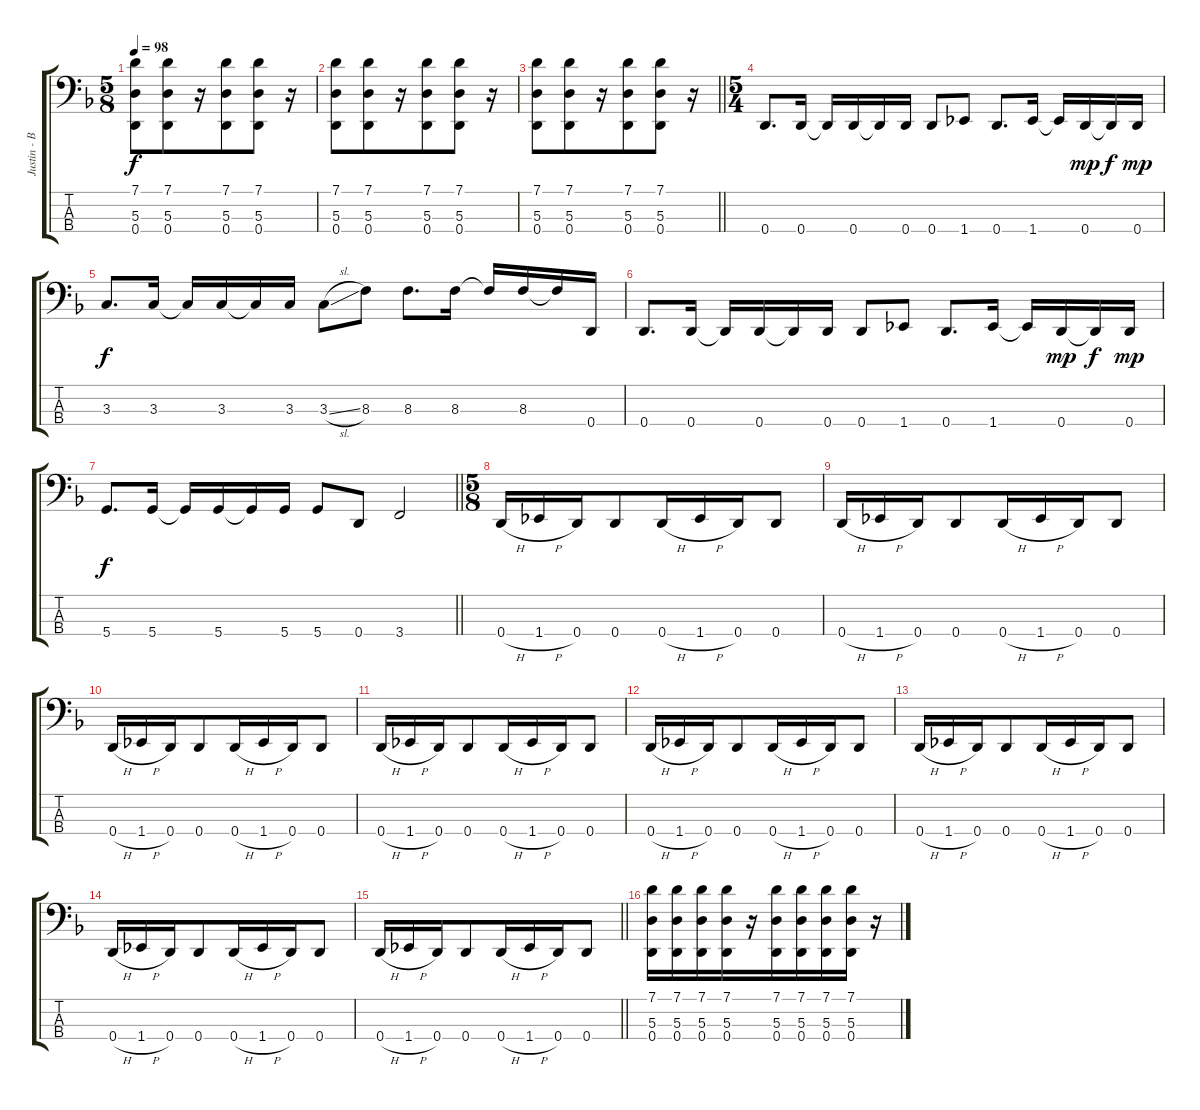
\track ("Justin - Bass" "Justin - B") {instrument electricbasspick}
\staff {score tabs}
\tuning (G2 D2 A1 D1) {hide}
\ts (5 8)
\tempo 98
\clef f4
\ks dminor
(7.1 5.3 0.4).8{dy f beam merge} (7.1 5.3 0.4).8 r.16 (7.1 5.3 0.4).8{beam merge} (7.1 5.3 0.4).8 r.16 |
(7.1 5.3 0.4).8{beam merge} (7.1 5.3 0.4).8 r.16 (7.1 5.3 0.4).8{beam merge} (7.1 5.3 0.4).8 r.16 |
\barLineRight lightlight
(7.1 5.3 0.4).8{beam merge} (7.1 5.3 0.4).8 r.16 (7.1 5.3 0.4).8{beam merge} (7.1 5.3 0.4).8 r.16 |
\ts (5 4)
0.4.8{d} 0.4.16 0.4{t}.16 0.4.16 0.4{t}.16 0.4.16 0.4.8 1.4.8 0.4.8{d} 1.4.16 1.4{t}.16 0.4.16{dy mp} 0.4{t}.16{dy f} 0.4.16{dy mp} |
3.3.8{d dy f} 3.3.16 3.3{t}.16 3.3.16 3.3{t}.16 3.3.16 3.3{sl}.8 8.3.8 8.3.8{d} 8.3.16 8.3{t}.16 8.3.16 8.3{t}.16 0.4.16 |
0.4.8{d} 0.4.16 0.4{t}.16 0.4.16 0.4{t}.16 0.4.16 0.4.8 1.4.8 0.4.8{d} 1.4.16 1.4{t}.16 0.4.16{dy mp} 0.4{t}.16{dy f} 0.4.16{dy mp} |
\barLineRight lightlight
5.4.8{d dy f} 5.4.16 5.4{t}.16 5.4.16 5.4{t}.16 5.4.16 5.4.8 0.4.8 3.4.2 |
\ts (5 8)
0.4{h}.16 1.4{h}.16{beam merge} 0.4.16 0.4.8 0.4{h}.16{beam merge} 1.4{h}.16{beam merge} 0.4.16{beam merge} 0.4.8 |
0.4{h}.16 1.4{h}.16{beam merge} 0.4.16 0.4.8 0.4{h}.16{beam merge} 1.4{h}.16{beam merge} 0.4.16{beam merge} 0.4.8 |
0.4{h}.16 1.4{h}.16{beam merge} 0.4.16 0.4.8 0.4{h}.16{beam merge} 1.4{h}.16{beam merge} 0.4.16{beam merge} 0.4.8 |
0.4{h}.16 1.4{h}.16{beam merge} 0.4.16 0.4.8 0.4{h}.16{beam merge} 1.4{h}.16{beam merge} 0.4.16{beam merge} 0.4.8 |
0.4{h}.16 1.4{h}.16{beam merge} 0.4.16 0.4.8 0.4{h}.16{beam merge} 1.4{h}.16{beam merge} 0.4.16{beam merge} 0.4.8 |
0.4{h}.16 1.4{h}.16{beam merge} 0.4.16 0.4.8 0.4{h}.16{beam merge} 1.4{h}.16{beam merge} 0.4.16{beam merge} 0.4.8 |
0.4{h}.16 1.4{h}.16{beam merge} 0.4.16 0.4.8 0.4{h}.16{beam merge} 1.4{h}.16{beam merge} 0.4.16{beam merge} 0.4.8 |
\barLineRight lightlight
0.4{h}.16 1.4{h}.16{beam merge} 0.4.16 0.4.8 0.4{h}.16{beam merge} 1.4{h}.16{beam merge} 0.4.16{beam merge} 0.4.8 |
(7.1 5.3 0.4).16 (7.1 5.3 0.4).16{beam merge} (7.1 5.3 0.4).16 (7.1 5.3 0.4).16 r.16 (7.1 5.3 0.4).16{beam merge} (7.1 5.3 0.4).16{beam merge} (7.1 5.3 0.4).16{beam merge} (7.1 5.3 0.4).16 r.16
